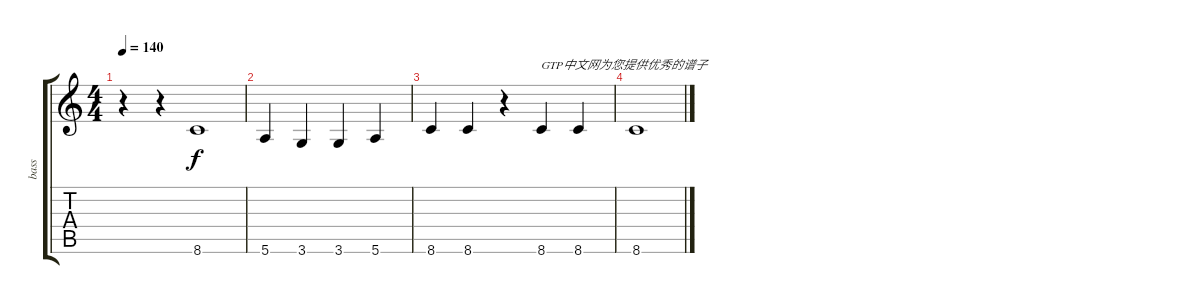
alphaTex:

\track ("bass" "bass") {instrument electricbasspick}
\staff {score tabs}
\tuning (E4 B3 G3 D3 A2 E2) {hide}
\ts (4 4)
\tempo 140
\clef g2
\ks c
r.4{dy f} r.4 8.6.1 |
5.6.4 3.6.4 3.6.4 5.6.4 |
8.6.4 8.6.4 r.4 8.6.4{txt "GTP中文网为您提供优秀的谱子"} 8.6.4 |
8.6.1
